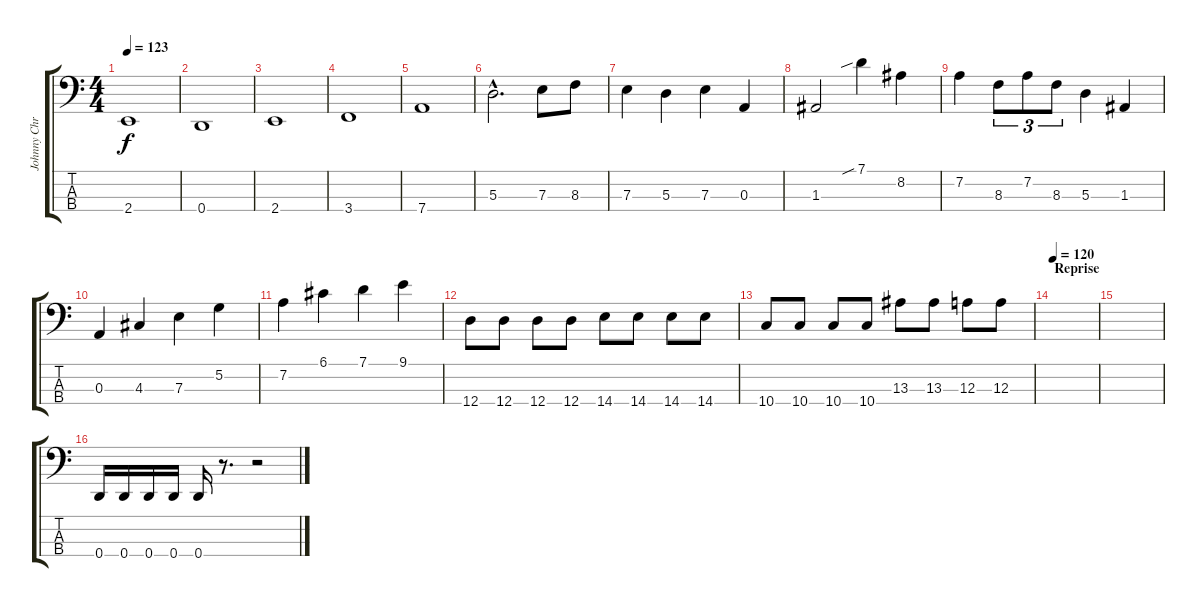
\track ("Johnny Christ" "Johnny Chr") {instrument electricbasspick}
\staff {score tabs}
\tuning (G2 D2 A1 D1) {hide}
\ts (4 4)
\tempo 123
\clef f4
\ks c
2.4{t}.1{dy f} |
0.4.1 |
2.4.1 |
3.4.1 |
7.4.1 |
5.3{hac}.2{d} 7.3.8 8.3.8 |
7.3.4 5.3.4 7.3.4 0.3.4 |
1.3.2 7.1{sib}.4 8.2.4 |
7.2.4 8.3.8{tu (3 2)} 7.2.8{tu (3 2)} 8.3.8{tu (3 2)} 5.3.4 1.3.4 |
0.3.4 4.3.4 7.3.4 5.2.4 |
7.2.4 6.1.4 7.1.4 9.1.4 |
12.4.8 12.4.8 12.4.8 12.4.8 14.4.8 14.4.8 14.4.8 14.4.8 |
10.4.8 10.4.8 10.4.8 10.4.8 13.3.8 13.3.8 12.3.8 12.3.8 |
\section ("" "Reprise")
\tempo 120
|
|
0.4.16 0.4.16 0.4.16 0.4.16 0.4.16 r.8{d} r.2
